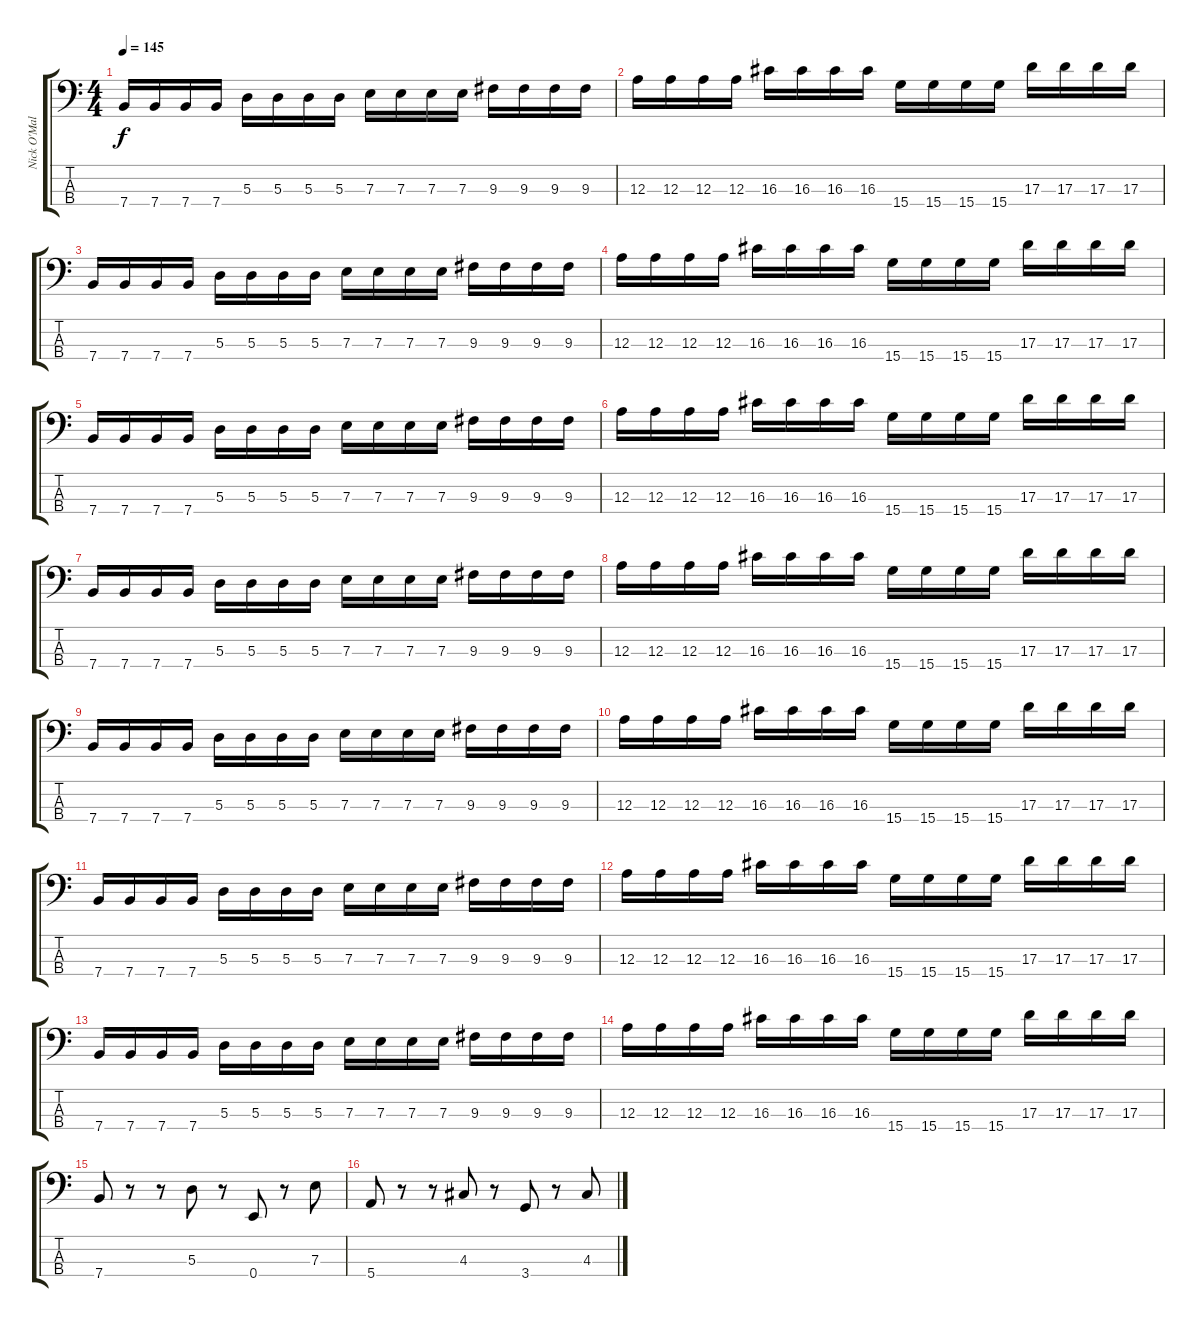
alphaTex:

\track ("Nick O'Malley" "Nick O'Mal") {instrument electricbasspick}
\staff {score tabs}
\tuning (G2 D2 A1 E1) {hide}
\ts (4 4)
\tempo 145
\clef f4
\ks c
7.4.16{dy f} 7.4.16 7.4.16 7.4.16 5.3.16 5.3.16 5.3.16 5.3.16 7.3.16 7.3.16 7.3.16 7.3.16 9.3.16 9.3.16 9.3.16 9.3.16 |
12.3.16 12.3.16 12.3.16 12.3.16 16.3.16 16.3.16 16.3.16 16.3.16 15.4.16 15.4.16 15.4.16 15.4.16 17.3.16 17.3.16 17.3.16 17.3.16 |
7.4.16 7.4.16 7.4.16 7.4.16 5.3.16 5.3.16 5.3.16 5.3.16 7.3.16 7.3.16 7.3.16 7.3.16 9.3.16 9.3.16 9.3.16 9.3.16 |
12.3.16 12.3.16 12.3.16 12.3.16 16.3.16 16.3.16 16.3.16 16.3.16 15.4.16 15.4.16 15.4.16 15.4.16 17.3.16 17.3.16 17.3.16 17.3.16 |
7.4.16 7.4.16 7.4.16 7.4.16 5.3.16 5.3.16 5.3.16 5.3.16 7.3.16 7.3.16 7.3.16 7.3.16 9.3.16 9.3.16 9.3.16 9.3.16 |
12.3.16 12.3.16 12.3.16 12.3.16 16.3.16 16.3.16 16.3.16 16.3.16 15.4.16 15.4.16 15.4.16 15.4.16 17.3.16 17.3.16 17.3.16 17.3.16 |
7.4.16 7.4.16 7.4.16 7.4.16 5.3.16 5.3.16 5.3.16 5.3.16 7.3.16 7.3.16 7.3.16 7.3.16 9.3.16 9.3.16 9.3.16 9.3.16 |
12.3.16 12.3.16 12.3.16 12.3.16 16.3.16 16.3.16 16.3.16 16.3.16 15.4.16 15.4.16 15.4.16 15.4.16 17.3.16 17.3.16 17.3.16 17.3.16 |
7.4.16 7.4.16 7.4.16 7.4.16 5.3.16 5.3.16 5.3.16 5.3.16 7.3.16 7.3.16 7.3.16 7.3.16 9.3.16 9.3.16 9.3.16 9.3.16 |
12.3.16 12.3.16 12.3.16 12.3.16 16.3.16 16.3.16 16.3.16 16.3.16 15.4.16 15.4.16 15.4.16 15.4.16 17.3.16 17.3.16 17.3.16 17.3.16 |
7.4.16 7.4.16 7.4.16 7.4.16 5.3.16 5.3.16 5.3.16 5.3.16 7.3.16 7.3.16 7.3.16 7.3.16 9.3.16 9.3.16 9.3.16 9.3.16 |
12.3.16 12.3.16 12.3.16 12.3.16 16.3.16 16.3.16 16.3.16 16.3.16 15.4.16 15.4.16 15.4.16 15.4.16 17.3.16 17.3.16 17.3.16 17.3.16 |
7.4.16 7.4.16 7.4.16 7.4.16 5.3.16 5.3.16 5.3.16 5.3.16 7.3.16 7.3.16 7.3.16 7.3.16 9.3.16 9.3.16 9.3.16 9.3.16 |
12.3.16 12.3.16 12.3.16 12.3.16 16.3.16 16.3.16 16.3.16 16.3.16 15.4.16 15.4.16 15.4.16 15.4.16 17.3.16 17.3.16 17.3.16 17.3.16 |
7.4.8 r.8 r.8 5.3.8 r.8 0.4.8 r.8 7.3.8 |
5.4.8 r.8 r.8 4.3.8 r.8 3.4.8 r.8 4.3.8
